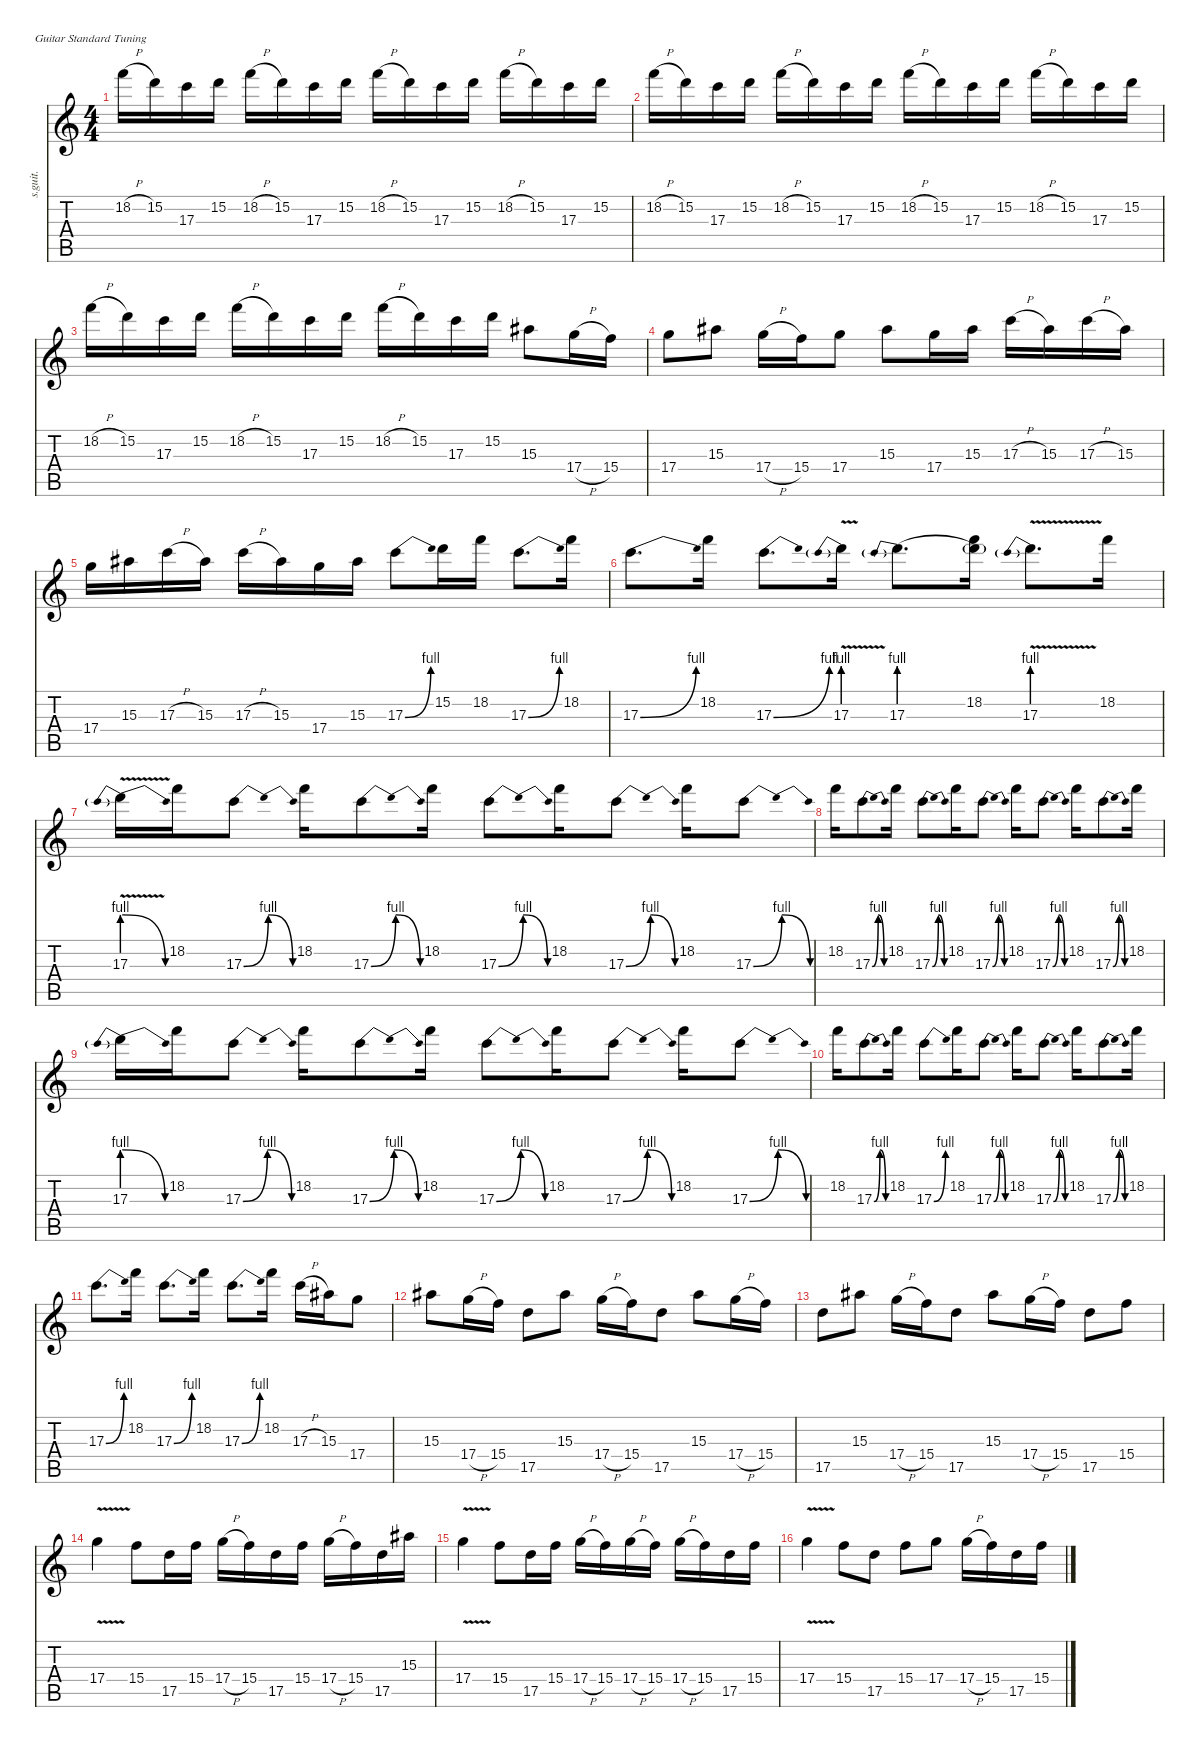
\defaultSystemsLayout 4
\hideDynamics
\bracketExtendMode nobrackets
\track ("Allen Collins (Lead Guitar-Right Stereo)" "s.guit.") {instrument distortionguitar}
\staff {score tabs}
\tuning (E4 B3 G3 D3 A2 E2)
\ts (4 4)
\tempo (150 hide)
\clef g2
\ks c
18.2{h}.16{lyrics (0 "") lyrics (1 "") lyrics (2 "") lyrics (3 "") lyrics (4 "") dy f} 15.2.16{lyrics (0 "") lyrics (1 "") lyrics (2 "") lyrics (3 "") lyrics (4 "")} 17.3.16{lyrics (0 "") lyrics (1 "") lyrics (2 "") lyrics (3 "") lyrics (4 "")} 15.2.16{lyrics (0 "") lyrics (1 "") lyrics (2 "") lyrics (3 "") lyrics (4 "")} 18.2{h}.16{lyrics (0 "") lyrics (1 "") lyrics (2 "") lyrics (3 "") lyrics (4 "")} 15.2.16{lyrics (0 "") lyrics (1 "") lyrics (2 "") lyrics (3 "") lyrics (4 "")} 17.3.16{lyrics (0 "") lyrics (1 "") lyrics (2 "") lyrics (3 "") lyrics (4 "")} 15.2.16{lyrics (0 "") lyrics (1 "") lyrics (2 "") lyrics (3 "") lyrics (4 "")} 18.2{h}.16{lyrics (0 "") lyrics (1 "") lyrics (2 "") lyrics (3 "") lyrics (4 "")} 15.2.16{lyrics (0 "") lyrics (1 "") lyrics (2 "") lyrics (3 "") lyrics (4 "")} 17.3.16{lyrics (0 "") lyrics (1 "") lyrics (2 "") lyrics (3 "") lyrics (4 "")} 15.2.16{lyrics (0 "") lyrics (1 "") lyrics (2 "") lyrics (3 "") lyrics (4 "")} 18.2{h}.16{lyrics (0 "") lyrics (1 "") lyrics (2 "") lyrics (3 "") lyrics (4 "")} 15.2.16{lyrics (0 "") lyrics (1 "") lyrics (2 "") lyrics (3 "") lyrics (4 "")} 17.3.16{lyrics (0 "") lyrics (1 "") lyrics (2 "") lyrics (3 "") lyrics (4 "")} 15.2.16{lyrics (0 "") lyrics (1 "") lyrics (2 "") lyrics (3 "") lyrics (4 "")} |
18.2{h}.16{lyrics (0 "") lyrics (1 "") lyrics (2 "") lyrics (3 "") lyrics (4 "")} 15.2.16{lyrics (0 "") lyrics (1 "") lyrics (2 "") lyrics (3 "") lyrics (4 "")} 17.3.16{lyrics (0 "") lyrics (1 "") lyrics (2 "") lyrics (3 "") lyrics (4 "")} 15.2.16{lyrics (0 "") lyrics (1 "") lyrics (2 "") lyrics (3 "") lyrics (4 "")} 18.2{h}.16{lyrics (0 "") lyrics (1 "") lyrics (2 "") lyrics (3 "") lyrics (4 "")} 15.2.16{lyrics (0 "") lyrics (1 "") lyrics (2 "") lyrics (3 "") lyrics (4 "")} 17.3.16{lyrics (0 "") lyrics (1 "") lyrics (2 "") lyrics (3 "") lyrics (4 "")} 15.2.16{lyrics (0 "") lyrics (1 "") lyrics (2 "") lyrics (3 "") lyrics (4 "")} 18.2{h}.16{lyrics (0 "") lyrics (1 "") lyrics (2 "") lyrics (3 "") lyrics (4 "")} 15.2.16{lyrics (0 "") lyrics (1 "") lyrics (2 "") lyrics (3 "") lyrics (4 "")} 17.3.16{lyrics (0 "") lyrics (1 "") lyrics (2 "") lyrics (3 "") lyrics (4 "")} 15.2.16{lyrics (0 "") lyrics (1 "") lyrics (2 "") lyrics (3 "") lyrics (4 "")} 18.2{h}.16{lyrics (0 "") lyrics (1 "") lyrics (2 "") lyrics (3 "") lyrics (4 "")} 15.2.16{lyrics (0 "") lyrics (1 "") lyrics (2 "") lyrics (3 "") lyrics (4 "")} 17.3.16{lyrics (0 "") lyrics (1 "") lyrics (2 "") lyrics (3 "") lyrics (4 "")} 15.2.16{lyrics (0 "") lyrics (1 "") lyrics (2 "") lyrics (3 "") lyrics (4 "")} |
18.2{h}.16{lyrics (0 "") lyrics (1 "") lyrics (2 "") lyrics (3 "") lyrics (4 "")} 15.2.16{lyrics (0 "") lyrics (1 "") lyrics (2 "") lyrics (3 "") lyrics (4 "")} 17.3.16{lyrics (0 "") lyrics (1 "") lyrics (2 "") lyrics (3 "") lyrics (4 "")} 15.2.16{lyrics (0 "") lyrics (1 "") lyrics (2 "") lyrics (3 "") lyrics (4 "")} 18.2{h}.16{lyrics (0 "") lyrics (1 "") lyrics (2 "") lyrics (3 "") lyrics (4 "")} 15.2.16{lyrics (0 "") lyrics (1 "") lyrics (2 "") lyrics (3 "") lyrics (4 "")} 17.3.16{lyrics (0 "") lyrics (1 "") lyrics (2 "") lyrics (3 "") lyrics (4 "")} 15.2.16{lyrics (0 "") lyrics (1 "") lyrics (2 "") lyrics (3 "") lyrics (4 "")} 18.2{h}.16{lyrics (0 "") lyrics (1 "") lyrics (2 "") lyrics (3 "") lyrics (4 "")} 15.2.16{lyrics (0 "") lyrics (1 "") lyrics (2 "") lyrics (3 "") lyrics (4 "")} 17.3.16{lyrics (0 "") lyrics (1 "") lyrics (2 "") lyrics (3 "") lyrics (4 "")} 15.2.16{lyrics (0 "") lyrics (1 "") lyrics (2 "") lyrics (3 "") lyrics (4 "")} 15.3{acc #}.8{lyrics (0 "") lyrics (1 "") lyrics (2 "") lyrics (3 "") lyrics (4 "")} 17.4{h}.16{lyrics (0 "") lyrics (1 "") lyrics (2 "") lyrics (3 "") lyrics (4 "")} 15.4.16{lyrics (0 "") lyrics (1 "") lyrics (2 "") lyrics (3 "") lyrics (4 "")} |
17.4.8{lyrics (0 "") lyrics (1 "") lyrics (2 "") lyrics (3 "") lyrics (4 "")} 15.3{acc #}.8{lyrics (0 "") lyrics (1 "") lyrics (2 "") lyrics (3 "") lyrics (4 "")} 17.4{h}.16{lyrics (0 "") lyrics (1 "") lyrics (2 "") lyrics (3 "") lyrics (4 "")} 15.4.16{lyrics (0 "") lyrics (1 "") lyrics (2 "") lyrics (3 "") lyrics (4 "")} 17.4.8{lyrics (0 "") lyrics (1 "") lyrics (2 "") lyrics (3 "") lyrics (4 "")} 15.3{acc #}.8{lyrics (0 "") lyrics (1 "") lyrics (2 "") lyrics (3 "") lyrics (4 "")} 17.4.16{lyrics (0 "") lyrics (1 "") lyrics (2 "") lyrics (3 "") lyrics (4 "")} 15.3{acc #}.16{lyrics (0 "") lyrics (1 "") lyrics (2 "") lyrics (3 "") lyrics (4 "")} 17.3{h}.16{lyrics (0 "") lyrics (1 "") lyrics (2 "") lyrics (3 "") lyrics (4 "")} 15.3{acc #}.16{lyrics (0 "") lyrics (1 "") lyrics (2 "") lyrics (3 "") lyrics (4 "")} 17.3{h}.16{lyrics (0 "") lyrics (1 "") lyrics (2 "") lyrics (3 "") lyrics (4 "")} 15.3{acc #}.16{lyrics (0 "") lyrics (1 "") lyrics (2 "") lyrics (3 "") lyrics (4 "")} |
17.4.16{lyrics (0 "") lyrics (1 "") lyrics (2 "") lyrics (3 "") lyrics (4 "")} 15.3{acc #}.16{lyrics (0 "") lyrics (1 "") lyrics (2 "") lyrics (3 "") lyrics (4 "")} 17.3{h}.16{lyrics (0 "") lyrics (1 "") lyrics (2 "") lyrics (3 "") lyrics (4 "")} 15.3{acc #}.16{lyrics (0 "") lyrics (1 "") lyrics (2 "") lyrics (3 "") lyrics (4 "")} 17.3{h}.16{lyrics (0 "") lyrics (1 "") lyrics (2 "") lyrics (3 "") lyrics (4 "")} 15.3{acc #}.16{lyrics (0 "") lyrics (1 "") lyrics (2 "") lyrics (3 "") lyrics (4 "")} 17.4.16{lyrics (0 "") lyrics (1 "") lyrics (2 "") lyrics (3 "") lyrics (4 "")} 15.3{acc #}.16{lyrics (0 "") lyrics (1 "") lyrics (2 "") lyrics (3 "") lyrics (4 "")} 17.3{be (bend 0 0 30 4)}.8{lyrics (0 "") lyrics (1 "") lyrics (2 "") lyrics (3 "") lyrics (4 "")} 15.2.16{lyrics (0 "") lyrics (1 "") lyrics (2 "") lyrics (3 "") lyrics (4 "")} 18.2.16{lyrics (0 "") lyrics (1 "") lyrics (2 "") lyrics (3 "") lyrics (4 "")} 17.3{be (bend 0 0 30 4)}.8{d lyrics (0 "") lyrics (1 "") lyrics (2 "") lyrics (3 "") lyrics (4 "")} 18.2.16{lyrics (0 "") lyrics (1 "") lyrics (2 "") lyrics (3 "") lyrics (4 "")} |
17.3{be (bend 0 0 30 4)}.8{d lyrics (0 "") lyrics (1 "") lyrics (2 "") lyrics (3 "") lyrics (4 "")} 18.2.16{lyrics (0 "") lyrics (1 "") lyrics (2 "") lyrics (3 "") lyrics (4 "")} 17.3{be (bend 0 0 30 4)}.8{d lyrics (0 "") lyrics (1 "") lyrics (2 "") lyrics (3 "") lyrics (4 "")} 17.3{be (prebend 0 4 60 4) v}.16{lyrics (0 "") lyrics (1 "") lyrics (2 "") lyrics (3 "") lyrics (4 "")} 17.3{be (prebend 0 4 60 4)}.8{d lyrics (0 "") lyrics (1 "") lyrics (2 "") lyrics (3 "") lyrics (4 "")} (18.2 17.3{t}).16{lyrics (0 "") lyrics (1 "") lyrics (2 "") lyrics (3 "") lyrics (4 "")} 17.3{be (prebend 0 4 60 4) v}.8{d lyrics (0 "") lyrics (1 "") lyrics (2 "") lyrics (3 "") lyrics (4 "")} 18.2.16{lyrics (0 "") lyrics (1 "") lyrics (2 "") lyrics (3 "") lyrics (4 "")} |
17.3{be (prebendrelease 0 4 40.199999999999996 0) v}.16{lyrics (0 "") lyrics (1 "") lyrics (2 "") lyrics (3 "") lyrics (4 "")} 18.2.16{lyrics (0 "") lyrics (1 "") lyrics (2 "") lyrics (3 "") lyrics (4 "")} 17.3{be (bendrelease 0 0 30 4 30 4 60 0)}.8{lyrics (0 "") lyrics (1 "") lyrics (2 "") lyrics (3 "") lyrics (4 "")} 18.2.16{lyrics (0 "") lyrics (1 "") lyrics (2 "") lyrics (3 "") lyrics (4 "")} 17.3{be (bendrelease 0 0 30 4 30 4 60 0)}.8{lyrics (0 "") lyrics (1 "") lyrics (2 "") lyrics (3 "") lyrics (4 "")} 18.2.16{lyrics (0 "") lyrics (1 "") lyrics (2 "") lyrics (3 "") lyrics (4 "")} 17.3{be (bendrelease 0 0 30 4 30 4 60 0)}.8{lyrics (0 "") lyrics (1 "") lyrics (2 "") lyrics (3 "") lyrics (4 "")} 18.2.16{lyrics (0 "") lyrics (1 "") lyrics (2 "") lyrics (3 "") lyrics (4 "")} 17.3{be (bendrelease 0 0 30 4 30 4 60 0)}.8{lyrics (0 "") lyrics (1 "") lyrics (2 "") lyrics (3 "") lyrics (4 "")} 18.2.16{lyrics (0 "") lyrics (1 "") lyrics (2 "") lyrics (3 "") lyrics (4 "")} 17.3{be (bendrelease 0 0 30 4 30 4 60 0)}.8{lyrics (0 "") lyrics (1 "") lyrics (2 "") lyrics (3 "") lyrics (4 "")} |
18.2.16{lyrics (0 "") lyrics (1 "") lyrics (2 "") lyrics (3 "") lyrics (4 "")} 17.3{be (bendrelease 0 0 30 4 30 4 60 0)}.8{lyrics (0 "") lyrics (1 "") lyrics (2 "") lyrics (3 "") lyrics (4 "")} 18.2.16{lyrics (0 "") lyrics (1 "") lyrics (2 "") lyrics (3 "") lyrics (4 "")} 17.3{be (bendrelease 0 0 30 4 30 4 60 0)}.8{lyrics (0 "") lyrics (1 "") lyrics (2 "") lyrics (3 "") lyrics (4 "")} 18.2.16{lyrics (0 "") lyrics (1 "") lyrics (2 "") lyrics (3 "") lyrics (4 "")} 17.3{be (bendrelease 0 0 30 4 30 4 60 0)}.8{lyrics (0 "") lyrics (1 "") lyrics (2 "") lyrics (3 "") lyrics (4 "")} 18.2.16{lyrics (0 "") lyrics (1 "") lyrics (2 "") lyrics (3 "") lyrics (4 "")} 17.3{be (bendrelease 0 0 30 4 30 4 60 0)}.8{lyrics (0 "") lyrics (1 "") lyrics (2 "") lyrics (3 "") lyrics (4 "")} 18.2.16{lyrics (0 "") lyrics (1 "") lyrics (2 "") lyrics (3 "") lyrics (4 "")} 17.3{be (bendrelease 0 0 30 4 30 4 60 0)}.8{lyrics (0 "") lyrics (1 "") lyrics (2 "") lyrics (3 "") lyrics (4 "")} 18.2.16{lyrics (0 "") lyrics (1 "") lyrics (2 "") lyrics (3 "") lyrics (4 "")} |
17.3{be (prebendrelease 0 4 40.199999999999996 0)}.16{lyrics (0 "") lyrics (1 "") lyrics (2 "") lyrics (3 "") lyrics (4 "")} 18.2.16{lyrics (0 "") lyrics (1 "") lyrics (2 "") lyrics (3 "") lyrics (4 "")} 17.3{be (bendrelease 0 0 30 4 30 4 60 0)}.8{lyrics (0 "") lyrics (1 "") lyrics (2 "") lyrics (3 "") lyrics (4 "")} 18.2.16{lyrics (0 "") lyrics (1 "") lyrics (2 "") lyrics (3 "") lyrics (4 "")} 17.3{be (bendrelease 0 0 30 4 30 4 60 0)}.8{lyrics (0 "") lyrics (1 "") lyrics (2 "") lyrics (3 "") lyrics (4 "")} 18.2.16{lyrics (0 "") lyrics (1 "") lyrics (2 "") lyrics (3 "") lyrics (4 "")} 17.3{be (bendrelease 0 0 30 4 30 4 60 0)}.8{lyrics (0 "") lyrics (1 "") lyrics (2 "") lyrics (3 "") lyrics (4 "")} 18.2.16{lyrics (0 "") lyrics (1 "") lyrics (2 "") lyrics (3 "") lyrics (4 "")} 17.3{be (bendrelease 0 0 30 4 30 4 60 0)}.8{lyrics (0 "") lyrics (1 "") lyrics (2 "") lyrics (3 "") lyrics (4 "")} 18.2.16{lyrics (0 "") lyrics (1 "") lyrics (2 "") lyrics (3 "") lyrics (4 "")} 17.3{be (bendrelease 0 0 30 4 30 4 60 0)}.8{lyrics (0 "") lyrics (1 "") lyrics (2 "") lyrics (3 "") lyrics (4 "")} |
18.2.16{lyrics (0 "") lyrics (1 "") lyrics (2 "") lyrics (3 "") lyrics (4 "")} 17.3{be (bendrelease 0 0 30 4 30 4 60 0)}.8{lyrics (0 "") lyrics (1 "") lyrics (2 "") lyrics (3 "") lyrics (4 "")} 18.2.16{lyrics (0 "") lyrics (1 "") lyrics (2 "") lyrics (3 "") lyrics (4 "")} 17.3{be (bend 0 0 30 4)}.8{lyrics (0 "") lyrics (1 "") lyrics (2 "") lyrics (3 "") lyrics (4 "")} 18.2.16{lyrics (0 "") lyrics (1 "") lyrics (2 "") lyrics (3 "") lyrics (4 "")} 17.3{be (bendrelease 0 0 30 4 30 4 60 0)}.8{lyrics (0 "") lyrics (1 "") lyrics (2 "") lyrics (3 "") lyrics (4 "")} 18.2.16{lyrics (0 "") lyrics (1 "") lyrics (2 "") lyrics (3 "") lyrics (4 "")} 17.3{be (bendrelease 0 0 30 4 30 4 60 0)}.8{lyrics (0 "") lyrics (1 "") lyrics (2 "") lyrics (3 "") lyrics (4 "")} 18.2.16{lyrics (0 "") lyrics (1 "") lyrics (2 "") lyrics (3 "") lyrics (4 "")} 17.3{be (bendrelease 0 0 30 4 30 4 60 0)}.8{lyrics (0 "") lyrics (1 "") lyrics (2 "") lyrics (3 "") lyrics (4 "")} 18.2.16{lyrics (0 "") lyrics (1 "") lyrics (2 "") lyrics (3 "") lyrics (4 "")} |
17.3{be (bend 0 0 30 4)}.8{d lyrics (0 "") lyrics (1 "") lyrics (2 "") lyrics (3 "") lyrics (4 "")} 18.2.16{lyrics (0 "") lyrics (1 "") lyrics (2 "") lyrics (3 "") lyrics (4 "")} 17.3{be (bend 0 0 30 4)}.8{d lyrics (0 "") lyrics (1 "") lyrics (2 "") lyrics (3 "") lyrics (4 "")} 18.2.16{lyrics (0 "") lyrics (1 "") lyrics (2 "") lyrics (3 "") lyrics (4 "")} 17.3{be (bend 0 0 30 4)}.8{d lyrics (0 "") lyrics (1 "") lyrics (2 "") lyrics (3 "") lyrics (4 "")} 18.2.16{lyrics (0 "") lyrics (1 "") lyrics (2 "") lyrics (3 "") lyrics (4 "")} 17.3{h}.16{lyrics (0 "") lyrics (1 "") lyrics (2 "") lyrics (3 "") lyrics (4 "")} 15.3{acc #}.16{lyrics (0 "") lyrics (1 "") lyrics (2 "") lyrics (3 "") lyrics (4 "")} 17.4.8{lyrics (0 "") lyrics (1 "") lyrics (2 "") lyrics (3 "") lyrics (4 "")} |
15.3{acc #}.8{lyrics (0 "") lyrics (1 "") lyrics (2 "") lyrics (3 "") lyrics (4 "")} 17.4{h}.16{lyrics (0 "") lyrics (1 "") lyrics (2 "") lyrics (3 "") lyrics (4 "")} 15.4.16{lyrics (0 "") lyrics (1 "") lyrics (2 "") lyrics (3 "") lyrics (4 "")} 17.5.8{lyrics (0 "") lyrics (1 "") lyrics (2 "") lyrics (3 "") lyrics (4 "")} 15.3{acc #}.8{lyrics (0 "") lyrics (1 "") lyrics (2 "") lyrics (3 "") lyrics (4 "")} 17.4{h}.16{lyrics (0 "") lyrics (1 "") lyrics (2 "") lyrics (3 "") lyrics (4 "")} 15.4.16{lyrics (0 "") lyrics (1 "") lyrics (2 "") lyrics (3 "") lyrics (4 "")} 17.5.8{lyrics (0 "") lyrics (1 "") lyrics (2 "") lyrics (3 "") lyrics (4 "")} 15.3{acc #}.8{lyrics (0 "") lyrics (1 "") lyrics (2 "") lyrics (3 "") lyrics (4 "")} 17.4{h}.16{lyrics (0 "") lyrics (1 "") lyrics (2 "") lyrics (3 "") lyrics (4 "")} 15.4.16{lyrics (0 "") lyrics (1 "") lyrics (2 "") lyrics (3 "") lyrics (4 "")} |
17.5.8{lyrics (0 "") lyrics (1 "") lyrics (2 "") lyrics (3 "") lyrics (4 "")} 15.3{acc #}.8{lyrics (0 "") lyrics (1 "") lyrics (2 "") lyrics (3 "") lyrics (4 "")} 17.4{h}.16{lyrics (0 "") lyrics (1 "") lyrics (2 "") lyrics (3 "") lyrics (4 "")} 15.4.16{lyrics (0 "") lyrics (1 "") lyrics (2 "") lyrics (3 "") lyrics (4 "")} 17.5.8{lyrics (0 "") lyrics (1 "") lyrics (2 "") lyrics (3 "") lyrics (4 "")} 15.3{acc #}.8{lyrics (0 "") lyrics (1 "") lyrics (2 "") lyrics (3 "") lyrics (4 "")} 17.4{h}.16{lyrics (0 "") lyrics (1 "") lyrics (2 "") lyrics (3 "") lyrics (4 "")} 15.4.16{lyrics (0 "") lyrics (1 "") lyrics (2 "") lyrics (3 "") lyrics (4 "")} 17.5.8{lyrics (0 "") lyrics (1 "") lyrics (2 "") lyrics (3 "") lyrics (4 "")} 15.4.8{lyrics (0 "") lyrics (1 "") lyrics (2 "") lyrics (3 "") lyrics (4 "")} |
17.4{v}.4{lyrics (0 "") lyrics (1 "") lyrics (2 "") lyrics (3 "") lyrics (4 "")} 15.4.8{lyrics (0 "") lyrics (1 "") lyrics (2 "") lyrics (3 "") lyrics (4 "")} 17.5.16{lyrics (0 "") lyrics (1 "") lyrics (2 "") lyrics (3 "") lyrics (4 "")} 15.4.16{lyrics (0 "") lyrics (1 "") lyrics (2 "") lyrics (3 "") lyrics (4 "")} 17.4{h}.16{lyrics (0 "") lyrics (1 "") lyrics (2 "") lyrics (3 "") lyrics (4 "")} 15.4.16{lyrics (0 "") lyrics (1 "") lyrics (2 "") lyrics (3 "") lyrics (4 "")} 17.5.16{lyrics (0 "") lyrics (1 "") lyrics (2 "") lyrics (3 "") lyrics (4 "")} 15.4.16{lyrics (0 "") lyrics (1 "") lyrics (2 "") lyrics (3 "") lyrics (4 "")} 17.4{h}.16{lyrics (0 "") lyrics (1 "") lyrics (2 "") lyrics (3 "") lyrics (4 "")} 15.4.16{lyrics (0 "") lyrics (1 "") lyrics (2 "") lyrics (3 "") lyrics (4 "")} 17.5.16{lyrics (0 "") lyrics (1 "") lyrics (2 "") lyrics (3 "") lyrics (4 "")} 15.3{acc #}.16{lyrics (0 "") lyrics (1 "") lyrics (2 "") lyrics (3 "") lyrics (4 "")} |
17.4{v}.4{lyrics (0 "") lyrics (1 "") lyrics (2 "") lyrics (3 "") lyrics (4 "")} 15.4.8{lyrics (0 "") lyrics (1 "") lyrics (2 "") lyrics (3 "") lyrics (4 "")} 17.5.16{lyrics (0 "") lyrics (1 "") lyrics (2 "") lyrics (3 "") lyrics (4 "")} 15.4.16{lyrics (0 "") lyrics (1 "") lyrics (2 "") lyrics (3 "") lyrics (4 "")} 17.4{h}.16{lyrics (0 "") lyrics (1 "") lyrics (2 "") lyrics (3 "") lyrics (4 "")} 15.4.16{lyrics (0 "") lyrics (1 "") lyrics (2 "") lyrics (3 "") lyrics (4 "")} 17.4{h}.16{lyrics (0 "") lyrics (1 "") lyrics (2 "") lyrics (3 "") lyrics (4 "")} 15.4.16{lyrics (0 "") lyrics (1 "") lyrics (2 "") lyrics (3 "") lyrics (4 "")} 17.4{h}.16{lyrics (0 "") lyrics (1 "") lyrics (2 "") lyrics (3 "") lyrics (4 "")} 15.4.16{lyrics (0 "") lyrics (1 "") lyrics (2 "") lyrics (3 "") lyrics (4 "")} 17.5.16{lyrics (0 "") lyrics (1 "") lyrics (2 "") lyrics (3 "") lyrics (4 "")} 15.4.16{lyrics (0 "") lyrics (1 "") lyrics (2 "") lyrics (3 "") lyrics (4 "")} |
17.4{v}.4{lyrics (0 "") lyrics (1 "") lyrics (2 "") lyrics (3 "") lyrics (4 "")} 15.4.8{lyrics (0 "") lyrics (1 "") lyrics (2 "") lyrics (3 "") lyrics (4 "")} 17.5.8{lyrics (0 "") lyrics (1 "") lyrics (2 "") lyrics (3 "") lyrics (4 "")} 15.4.8{lyrics (0 "") lyrics (1 "") lyrics (2 "") lyrics (3 "") lyrics (4 "")} 17.4.8{lyrics (0 "") lyrics (1 "") lyrics (2 "") lyrics (3 "") lyrics (4 "")} 17.4{h}.16{lyrics (0 "") lyrics (1 "") lyrics (2 "") lyrics (3 "") lyrics (4 "")} 15.4.16{lyrics (0 "") lyrics (1 "") lyrics (2 "") lyrics (3 "") lyrics (4 "")} 17.5.16{lyrics (0 "") lyrics (1 "") lyrics (2 "") lyrics (3 "") lyrics (4 "")} 15.4.16{lyrics (0 "") lyrics (1 "") lyrics (2 "") lyrics (3 "") lyrics (4 "")}
